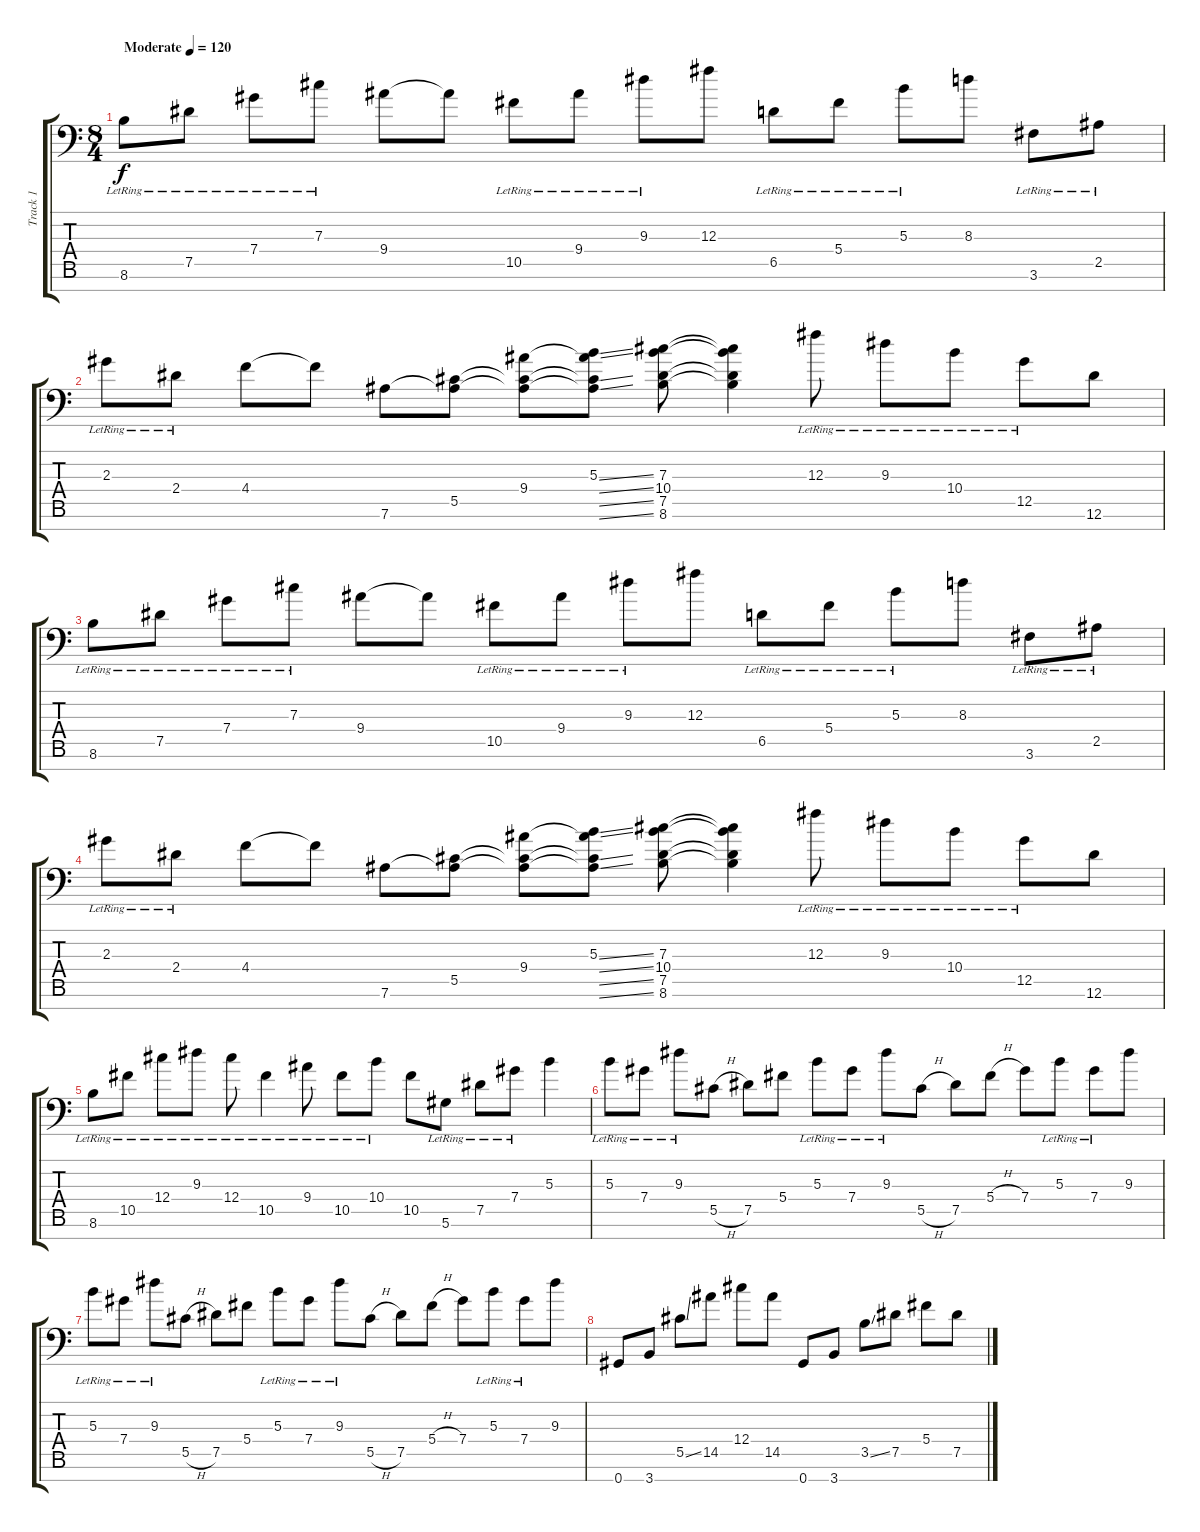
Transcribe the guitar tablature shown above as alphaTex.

\track ("Track 1" "Track 1") {instrument acousticguitarsteel}
\staff {score tabs}
\tuning (Eb4 Bb3 Gb3 Db3 Ab2 Eb2 Ab1) {hide}
\ts (8 4)
\tempo (120 "Moderate")
\clef f4
\ks c
8.6{lr}.8{dy f instrument acousticguitarsteel} 7.5{lr}.8 7.4{lr}.8 7.3{lr}.8 9.4.8 9.4{t}.8 10.5{lr}.8 9.4{lr}.8 9.3{lr}.8 12.3.8 6.5{lr}.8 5.4{lr}.8 5.3{lr}.8 8.3.8 3.6{lr}.8 2.5{lr}.8 |
2.3{lr}.8 2.4{lr}.8 4.4.8 4.4{t}.8 7.6.8 (5.5 7.6{t}).8 (9.4 5.5{t} 7.6{t}).8 (5.3{ss} 9.4{ss t} 5.5{ss t} 7.6{ss t}).8 (7.3 10.4 7.5 8.6).8 (7.3{t} 10.4{t} 7.5{t} 8.6{t}).4 12.3{lr}.8 9.3{lr}.8 10.4{lr}.8 12.5{lr}.8 12.6.8 |
8.6{lr}.8 7.5{lr}.8 7.4{lr}.8 7.3{lr}.8 9.4.8 9.4{t}.8 10.5{lr}.8 9.4{lr}.8 9.3{lr}.8 12.3.8 6.5{lr}.8 5.4{lr}.8 5.3{lr}.8 8.3.8 3.6{lr}.8 2.5{lr}.8 |
2.3{lr}.8 2.4{lr}.8 4.4.8 4.4{t}.8 7.6.8 (5.5 7.6{t}).8 (9.4 5.5{t} 7.6{t}).8 (5.3{ss} 9.4{ss t} 5.5{ss t} 7.6{ss t}).8 (7.3 10.4 7.5 8.6).8 (7.3{t} 10.4{t} 7.5{t} 8.6{t}).4 12.3{lr}.8 9.3{lr}.8 10.4{lr}.8 12.5{lr}.8 12.6.8 |
8.6{lr}.8 10.5{lr}.8 12.4{lr}.8 9.3{lr}.8 12.4{lr}.8 10.5{lr}.4 9.4{lr}.8 10.5{lr}.8 10.4{lr}.8 10.5.8 5.6{lr}.8 7.5{lr}.8 7.4{lr}.8 5.3.4 |
5.3{lr}.8 7.4{lr}.8 9.3{lr}.8 5.5{h}.8 7.5.8 5.4.8 5.3{lr}.8 7.4{lr}.8 9.3{lr}.8 5.5{h}.8 7.5.8 5.4{h}.8 7.4.8 5.3{lr}.8 7.4{lr}.8 9.3.8 |
5.3{lr}.8 7.4{lr}.8 9.3{lr}.8 5.5{h}.8 7.5.8 5.4.8 5.3{lr}.8 7.4{lr}.8 9.3{lr}.8 5.5{h}.8 7.5.8 5.4{h}.8 7.4.8 5.3{lr}.8 7.4{lr}.8 9.3.8 |
0.7.8 3.7.8 5.5{ss}.8 14.5.8 12.4.8 14.5.8 0.7.8 3.7.8 3.5{ss}.8 7.5.8 5.4.8 7.5.8
